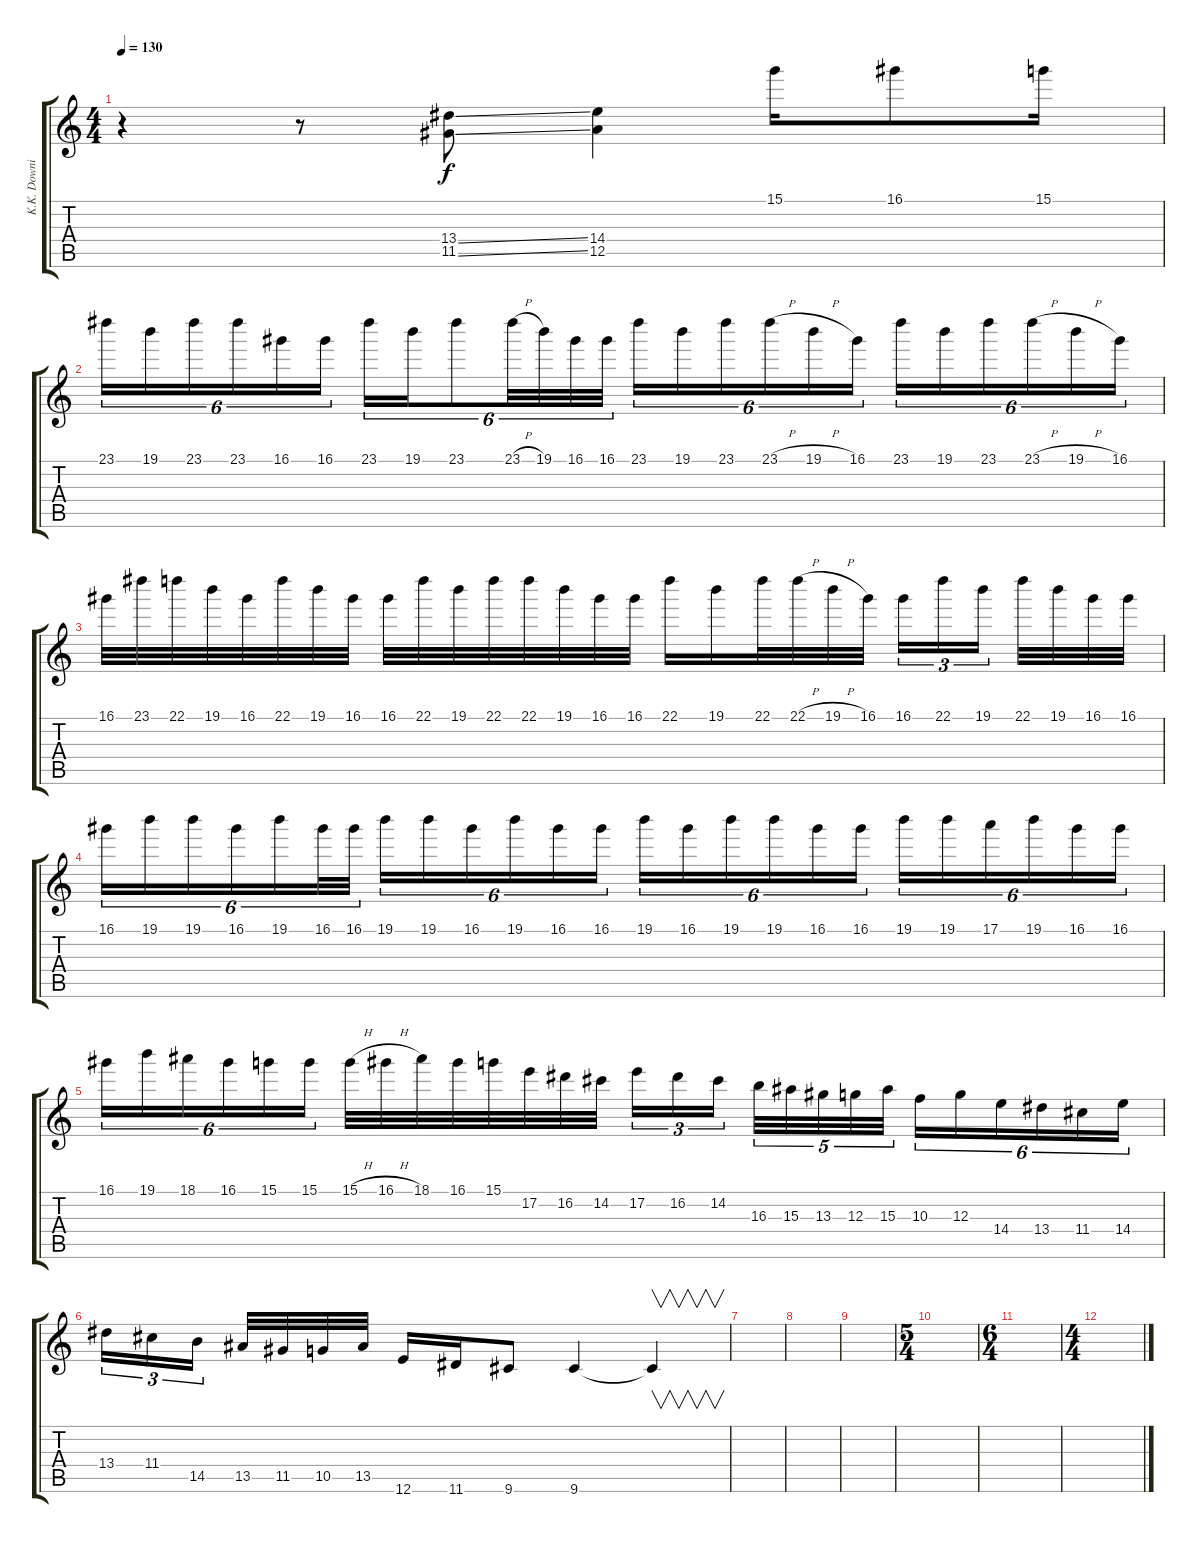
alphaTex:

\track ("K.K. Downing" "K.K. Downi") {instrument distortionguitar}
\staff {score tabs}
\tuning (E4 B3 G3 D3 A2 E2) {hide}
\ts (4 4)
\tempo 130
\clef g2
\ks c
r.4{dy f instrument distortionguitar} r.8 (13.4{ss} 11.5{ss}).8 (14.4 12.5).4 15.1.16 16.1.8 15.1.16 |
23.1.16{tu (6 4)} 19.1.16{tu (6 4)} 23.1.16{tu (6 4)} 23.1.16{tu (6 4)} 16.1.16{tu (6 4)} 16.1.16{tu (6 4)} 23.1.16{tu (6 4)} 19.1.16{tu (6 4)} 23.1.8{tu (6 4)} 23.1{h}.32{tu (6 4)} 19.1.32{tu (6 4)} 16.1.32{tu (6 4)} 16.1.32{tu (6 4)} 23.1.16{tu (6 4)} 19.1.16{tu (6 4)} 23.1.16{tu (6 4)} 23.1{h}.16{tu (6 4)} 19.1{h}.16{tu (6 4)} 16.1.16{tu (6 4)} 23.1.16{tu (6 4)} 19.1.16{tu (6 4)} 23.1.16{tu (6 4)} 23.1{h}.16{tu (6 4)} 19.1{h}.16{tu (6 4)} 16.1.16{tu (6 4)} |
16.1.32 23.1.32 22.1.32 19.1.32 16.1.32 22.1.32 19.1.32 16.1.32 16.1.32 22.1.32 19.1.32 22.1.32 22.1.32 19.1.32 16.1.32 16.1.32 22.1.16 19.1.16 22.1.32 22.1{h}.32 19.1{h}.32 16.1.32 16.1.16{tu (3 2)} 22.1.16{tu (3 2)} 19.1.16{tu (3 2)} 22.1.32 19.1.32 16.1.32 16.1.32 |
16.1.16{tu (6 4)} 19.1.16{tu (6 4)} 19.1.16{tu (6 4)} 16.1.16{tu (6 4)} 19.1.16{tu (6 4)} 16.1.32{tu (6 4)} 16.1.32{tu (6 4)} 19.1.16{tu (6 4)} 19.1.16{tu (6 4)} 16.1.16{tu (6 4)} 19.1.16{tu (6 4)} 16.1.16{tu (6 4)} 16.1.16{tu (6 4)} 19.1.16{tu (6 4)} 16.1.16{tu (6 4)} 19.1.16{tu (6 4)} 19.1.16{tu (6 4)} 16.1.16{tu (6 4)} 16.1.16{tu (6 4)} 19.1.16{tu (6 4)} 19.1.16{tu (6 4)} 17.1.16{tu (6 4)} 19.1.16{tu (6 4)} 16.1.16{tu (6 4)} 16.1.16{tu (6 4)} |
16.1.16{tu (6 4)} 19.1.16{tu (6 4)} 18.1.16{tu (6 4)} 16.1.16{tu (6 4)} 15.1.16{tu (6 4)} 15.1.16{tu (6 4)} 15.1{h}.32 16.1{h}.32 18.1.32 16.1.32 15.1.32 17.2.32 16.2.32 14.2.32 17.2.16{tu (3 2)} 16.2.16{tu (3 2)} 14.2.16{tu (3 2)} 16.3.32{tu (5 4)} 15.3.32{tu (5 4)} 13.3.32{tu (5 4)} 12.3.32{tu (5 4)} 15.3.32{tu (5 4)} 10.3.16{tu (6 4)} 12.3.16{tu (6 4)} 14.4.16{tu (6 4)} 13.4.16{tu (6 4)} 11.4.16{tu (6 4)} 14.4.16{tu (6 4)} |
13.4.16{tu (3 2)} 11.4.16{tu (3 2)} 14.5.16{tu (3 2)} 13.5.32 11.5.32 10.5.32 13.5.32 12.6.16 11.6.16 9.6.8 9.6.4 9.6{t}.4{v} |
|
|
|
\ts (5 4)
|
\ts (6 4)
|
\ts (4 4)
